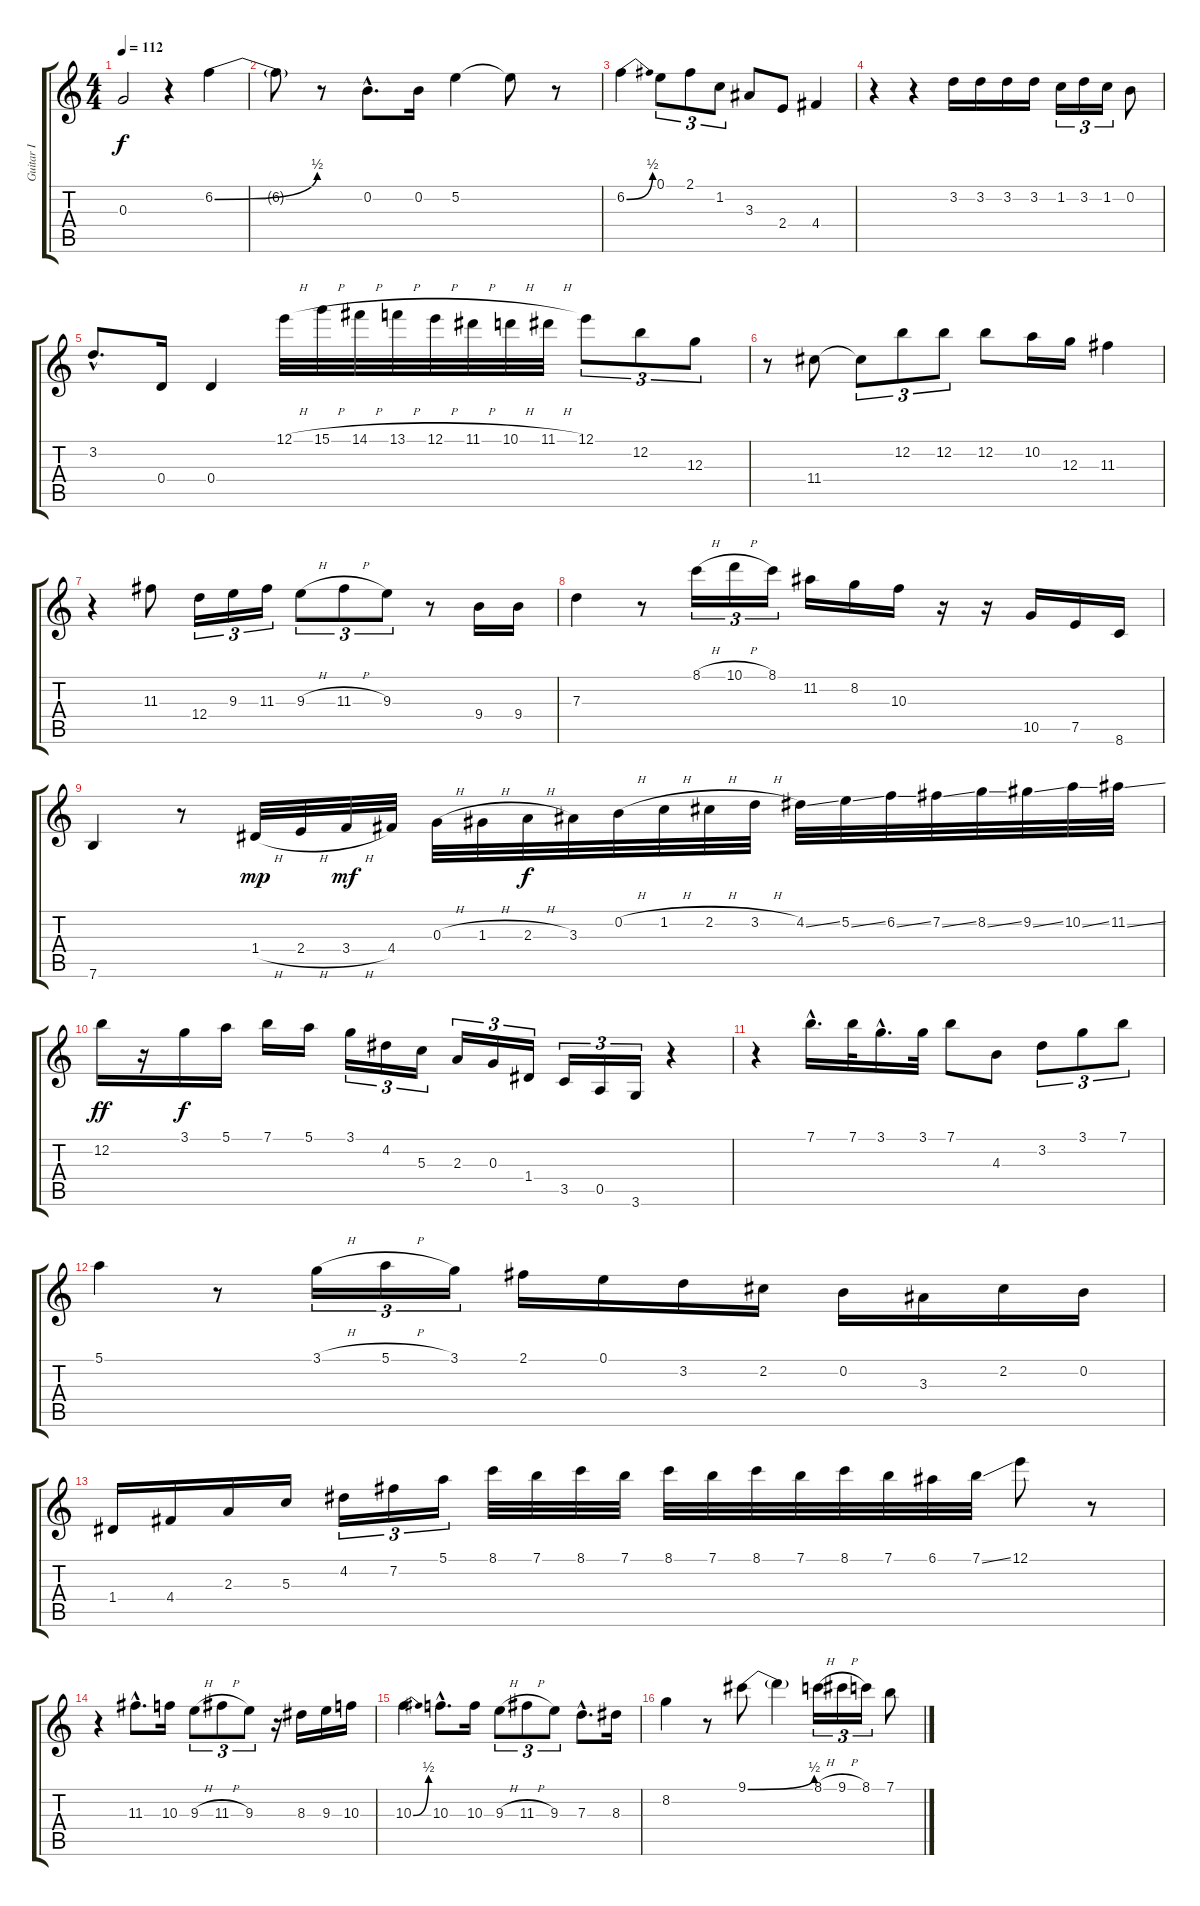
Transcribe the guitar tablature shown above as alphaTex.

\track ("Guitar I" "Guitar I") {instrument acousticguitarsteel}
\staff {score tabs}
\tuning (E4 B3 G3 D3 A2 E2) {hide}
\ts (4 4)
\tempo 112
\clef g2
\ks c
0.3{t}.2{dy f} r.4{instrument acousticguitarsteel} 6.2{be (bend 0 0 60 2)}.4 |
6.2{t}.8 r.8 0.2{hac}.8{d} 0.2.16 5.2.4 5.2{t}.8 r.8 |
6.2{be (bend 0 0 60 2)}.4 0.1.8{tu (3 2)} 2.1.8{tu (3 2)} 1.2.8{tu (3 2)} 3.3.8 2.4.8 4.4.4 |
r.4 r.4 3.2.16 3.2.16 3.2.16 3.2.16 1.2.16{tu (3 2)} 3.2.16{tu (3 2)} 1.2.16{tu (3 2)} 0.2.8 |
3.2{hac}.8{d} 0.4.16 0.4.4 12.1{h}.32 15.1{h}.32 14.1{h}.32 13.1{h}.32 12.1{h}.32 11.1{h}.32 10.1{h}.32 11.1{h}.32 12.1.8{tu (3 2)} 12.2.8{tu (3 2)} 12.3.8{tu (3 2)} |
r.8 11.4.8 11.4{t}.8{tu (3 2)} 12.2.8{tu (3 2)} 12.2.8{tu (3 2)} 12.2.8 10.2.16 12.3.16 11.3.4 |
r.4 11.3.8 12.4.16{tu (3 2)} 9.3.16{tu (3 2)} 11.3.16{tu (3 2)} 9.3{h}.8{tu (3 2)} 11.3{h}.8{tu (3 2)} 9.3.8{tu (3 2)} r.8 9.4.16 9.4.16 |
7.3.4 r.8 8.1{h}.16{tu (3 2)} 10.1{h}.16{tu (3 2)} 8.1.16{tu (3 2)} 11.2.16 8.2.16 10.3.16 r.16 r.16 10.5.16 7.5.16 8.6.16 |
7.6.4 r.8 1.4{h}.32{dy mp} 2.4{h}.32 3.4{h}.32{dy mf} 4.4.32 0.3{h}.32 1.3{h}.32 2.3{h}.32{dy f} 3.3.32 0.2{h}.32 1.2{h}.32 2.2{h}.32 3.2{h}.32 4.2{ss}.32 5.2{ss}.32 6.2{ss}.32 7.2{ss}.32 8.2{ss}.32 9.2{ss}.32 10.2{ss}.32 11.2{ss}.32 |
12.2.16{dy ff} r.16 3.1.16{dy f} 5.1.16 7.1.16 5.1.16 3.1.16{tu (3 2)} 4.2.16{tu (3 2)} 5.3.16{tu (3 2)} 2.3.16{tu (3 2)} 0.3.16{tu (3 2)} 1.4.16{tu (3 2)} 3.5.16{tu (3 2)} 0.5.16{tu (3 2)} 3.6.16{tu (3 2)} r.4 |
r.4 7.1{hac}.16{d} 7.1.32 3.1{hac}.16{d} 3.1.32 7.1.8 4.3.8 3.2.8{tu (3 2)} 3.1.8{tu (3 2)} 7.1.8{tu (3 2)} |
5.1.4 r.8 3.1{h}.16{tu (3 2)} 5.1{h}.16{tu (3 2)} 3.1.16{tu (3 2)} 2.1.16 0.1.16 3.2.16 2.2.16 0.2.16 3.3.16 2.2.16 0.2.16 |
1.4.16 4.4.16 2.3.16 5.3.16 4.2.16{tu (3 2)} 7.2.16{tu (3 2)} 5.1.16{tu (3 2)} 8.1.32 7.1.32 8.1.32 7.1.32 8.1.32 7.1.32 8.1.32 7.1.32 8.1.32 7.1.32 6.1.32 7.1{ss}.32 12.1.8 r.8 |
r.4 11.3{hac}.8{d} 10.3.16 9.3{h}.8{tu (3 2)} 11.3{h}.8{tu (3 2)} 9.3.8{tu (3 2)} r.16 8.3.16 9.3.16 10.3.16 |
10.3{be (bend 0 0 60 2)}.4 10.3{hac}.8{d} 10.3.16 9.3{h}.8{tu (3 2)} 11.3{h}.8{tu (3 2)} 9.3.8{tu (3 2)} 7.3{hac}.8{d} 8.3.16 |
8.2.4 r.8 9.1{be (bend 0 0 60 2)}.8 9.1{t}.4 8.1{h}.16{tu (3 2)} 9.1{h}.16{tu (3 2)} 8.1.16{tu (3 2)} 7.1.8
